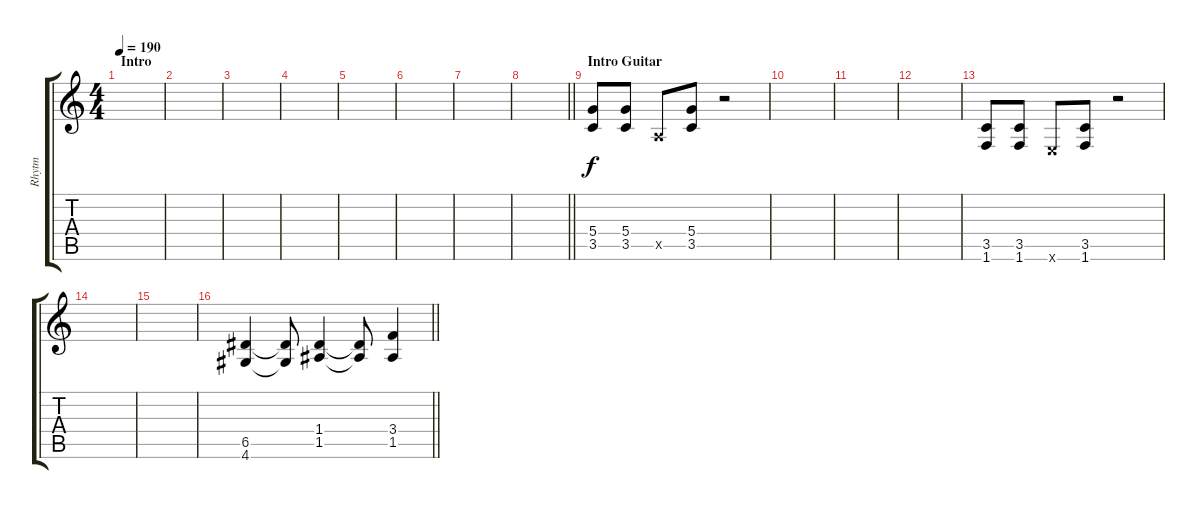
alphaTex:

\track ("Rhytm" "Rhytm") {instrument distortionguitar}
\staff {score tabs}
\tuning (E4 B3 G3 D3 A2 E2) {hide}
\ts (4 4)
\section ("" "Intro")
\tempo 190
\clef g2
\ks c
|
|
|
|
|
|
|
\barLineRight lightlight
|
\section ("" "Intro Guitar")
(5.4 3.5).8 (5.4 3.5).8 0.5{x}.8 (5.4 3.5).8 r.2 |
|
|
|
(3.5 1.6).8 (3.5 1.6).8 0.6{x}.8 (3.5 1.6).8 r.2 |
|
|
\barLineRight lightlight
(6.5 4.6).4 (6.5{t} 4.6{t}).8 (1.4 1.5).4 (1.4{t} 1.5{t}).8 (3.4 1.5).4
